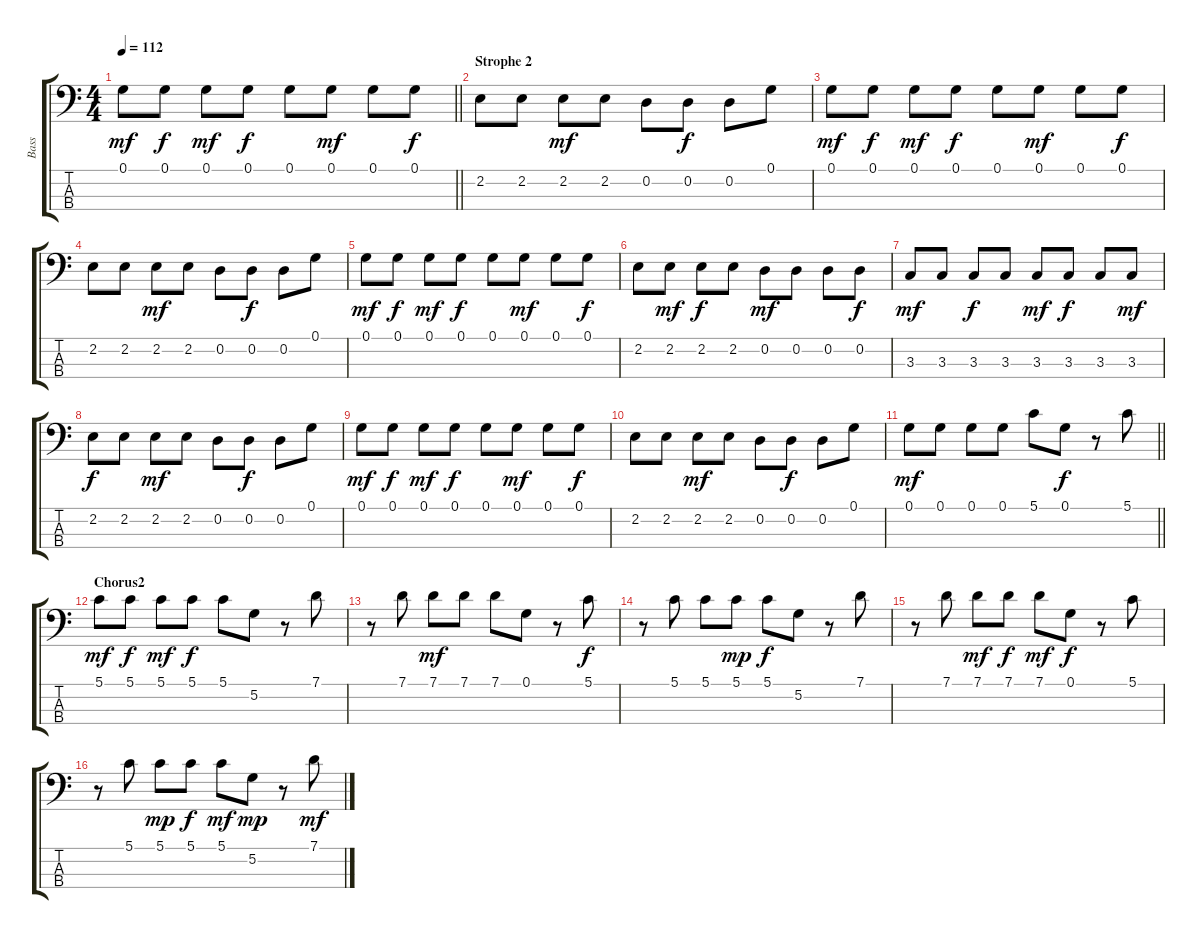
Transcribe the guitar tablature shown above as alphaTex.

\track ("Bass" "Bass") {instrument electricbassfinger}
\staff {score tabs}
\tuning (G2 D2 A1 E1) {hide}
\ts (4 4)
\tempo 112
\clef f4
\barLineRight lightlight
\ks c
0.1.8{dy mf} 0.1.8{dy f} 0.1.8{dy mf} 0.1.8{dy f} 0.1.8 0.1.8{dy mf} 0.1.8 0.1.8{dy f} |
\section ("" "Strophe 2")
2.2.8 2.2.8 2.2.8{dy mf} 2.2.8 0.2.8 0.2.8{dy f} 0.2.8 0.1.8 |
0.1.8{dy mf} 0.1.8{dy f} 0.1.8{dy mf} 0.1.8{dy f} 0.1.8 0.1.8{dy mf} 0.1.8 0.1.8{dy f} |
2.2.8 2.2.8 2.2.8{dy mf} 2.2.8 0.2.8 0.2.8{dy f} 0.2.8 0.1.8 |
0.1.8{dy mf} 0.1.8{dy f} 0.1.8{dy mf} 0.1.8{dy f} 0.1.8 0.1.8{dy mf} 0.1.8 0.1.8{dy f} |
2.2.8 2.2.8{dy mf} 2.2.8{dy f} 2.2.8 0.2.8{dy mf} 0.2.8 0.2.8 0.2.8{dy f} |
3.3.8{dy mf} 3.3.8 3.3.8{dy f} 3.3.8 3.3.8{dy mf} 3.3.8{dy f} 3.3.8 3.3.8{dy mf} |
2.2.8{dy f} 2.2.8 2.2.8{dy mf} 2.2.8 0.2.8 0.2.8{dy f} 0.2.8 0.1.8 |
0.1.8{dy mf} 0.1.8{dy f} 0.1.8{dy mf} 0.1.8{dy f} 0.1.8 0.1.8{dy mf} 0.1.8 0.1.8{dy f} |
2.2.8 2.2.8 2.2.8{dy mf} 2.2.8 0.2.8 0.2.8{dy f} 0.2.8 0.1.8 |
\barLineRight lightlight
0.1.8{dy mf} 0.1.8 0.1.8 0.1.8 5.1.8 0.1.8{dy f} r.8 5.1.8 |
\section ("" "Chorus2")
5.1.8{dy mf} 5.1.8{dy f} 5.1.8{dy mf} 5.1.8{dy f} 5.1.8 5.2.8 r.8 7.1.8 |
r.8 7.1.8 7.1.8{dy mf} 7.1.8 7.1.8 0.1.8 r.8 5.1.8{dy f} |
r.8 5.1.8 5.1.8 5.1.8{dy mp} 5.1.8{dy f} 5.2.8 r.8 7.1.8 |
r.8 7.1.8 7.1.8{dy mf} 7.1.8{dy f} 7.1.8{dy mf} 0.1.8{dy f} r.8 5.1.8 |
r.8 5.1.8 5.1.8{dy mp} 5.1.8{dy f} 5.1.8{dy mf} 5.2.8{dy mp} r.8 7.1.8{dy mf}
